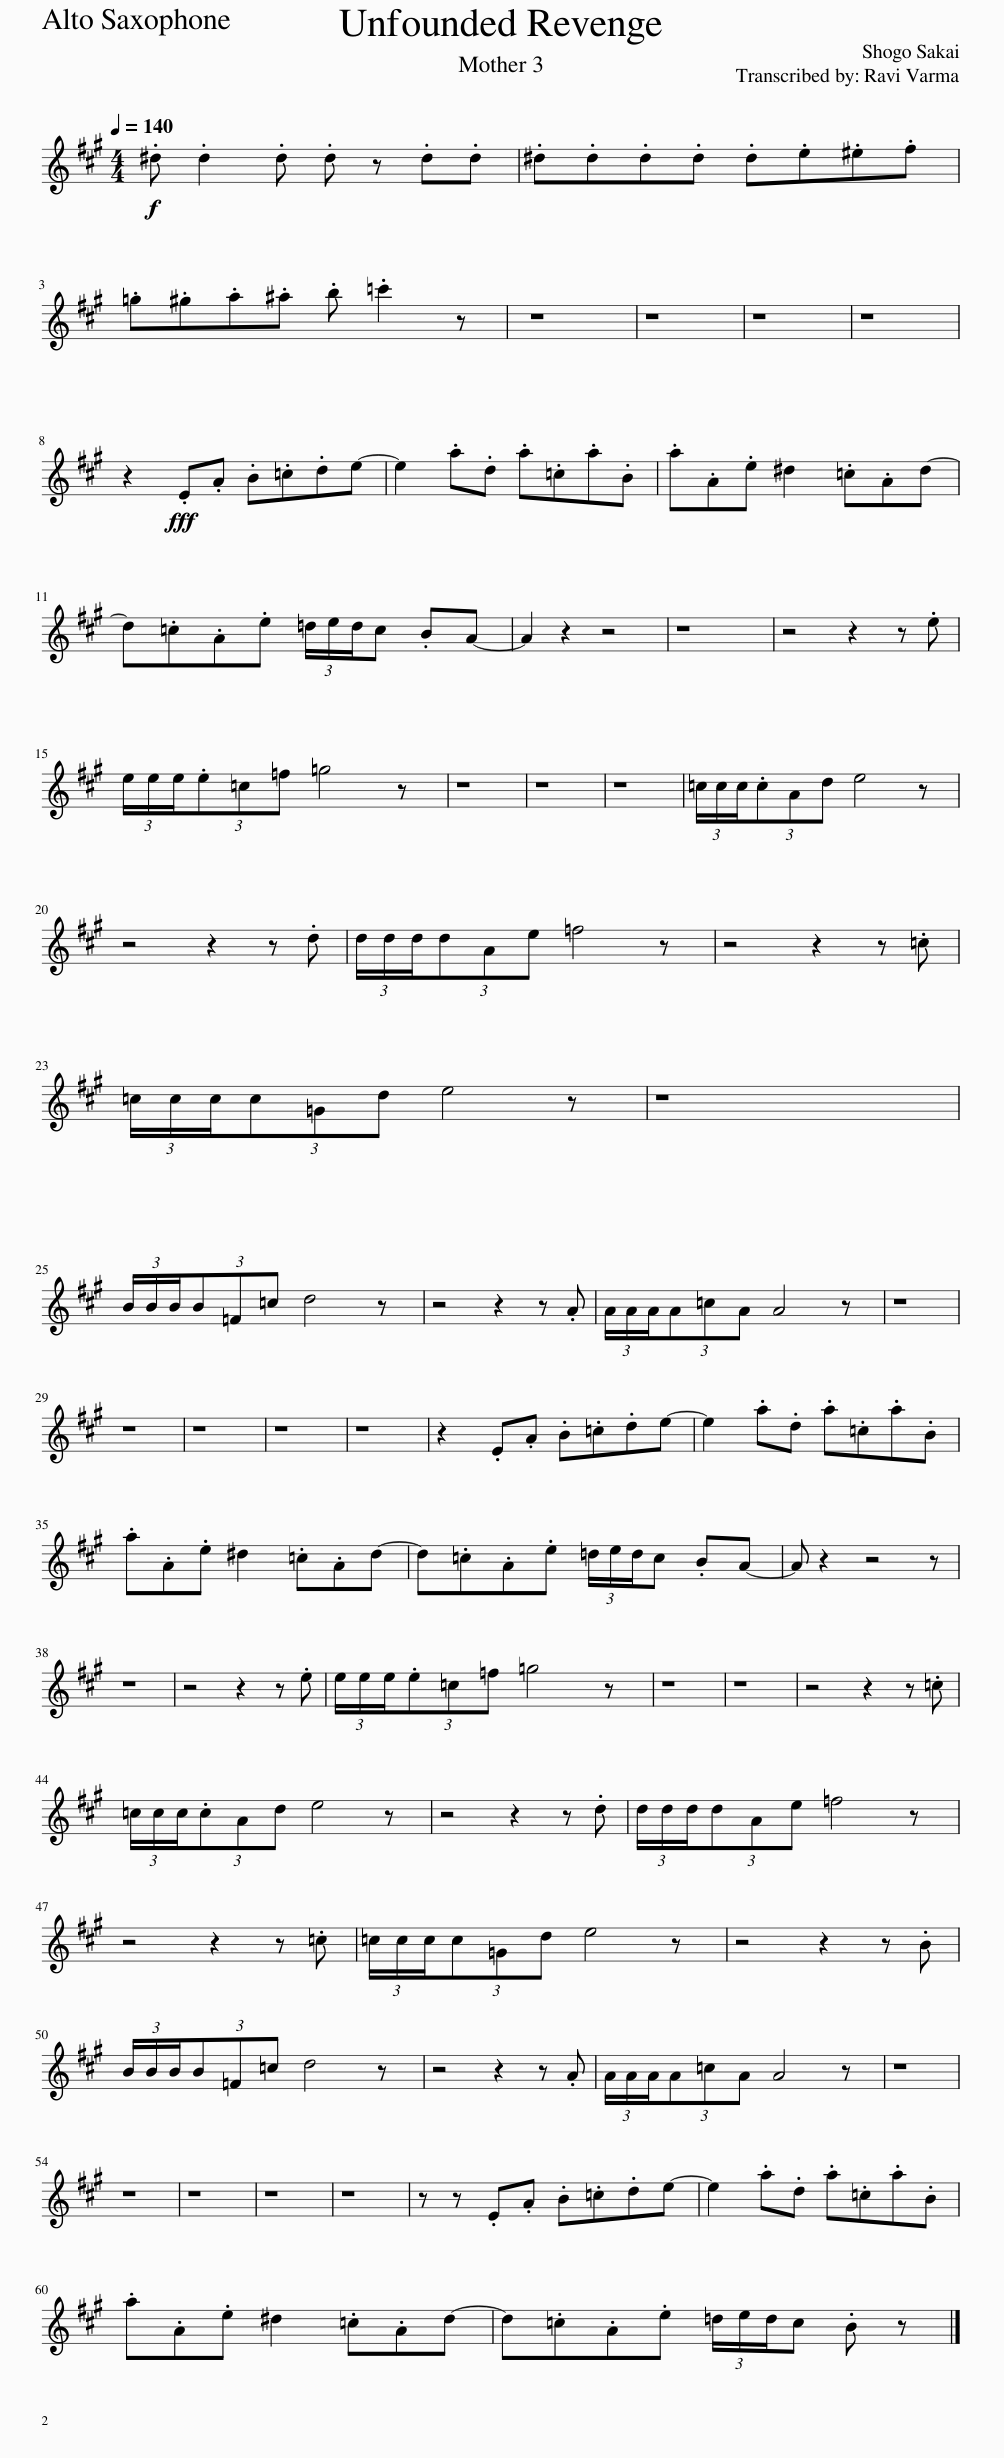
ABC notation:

X:1
L:1/8
Q:1/4=140
M:4/4
I:linebreak $
K:none
V:1 treble transpose=-9
V:1
[K:A]!f! .^d .d2 .d .d z .d.d | .^d.d.d.d .d.e.^e.f |$ .=g.^g.a.^a .b .=c'2 z | z8 | z8 | %5
 z8 | z8 |$ z2!fff! .E.A .B.=c.de- | e2 .a.d .a.=c.a.B | .a.A.e ^d2 .=c.Ad- |$ %10
 d.=c.A.e (3=d/e/d/c .BA- | A2 z2 z4 | z8 | z4 z2 z .e |$ (3e/e/e/(3.e=c=f =g4 z | %15
 z8 | z8 | z8 | (3=c/c/c/(3.cAd e4 z |$ z4 z2 z .d | %20
 (3d/d/d/(3dAe =f4 z | z4 z2 z .=c |$ (3=c/c/c/(3c=Gd e4 z | z8 |$ (3B/B/B/(3B=F=c d4 z | %25
 z4 z2 z .A | (3A/A/A/(3A=cA A4 z | z8 |$ z8 | z8 | %30
 z8 | z8 | z2 .E.A .B.=c.de- | e2 .a.d .a.=c.a.B |$ .a.A.e ^d2 .=c.Ad- | %35
 d.=c.A.e (3=d/e/d/c .BA- | A z2 z4 z |$ z8 | z4 z2 z .e | (3e/e/e/(3.e=c=f =g4 z | %40
 z8 | z8 | z4 z2 z .=c |$ (3=c/c/c/(3.cAd e4 z | z4 z2 z .d | %45
 (3d/d/d/(3dAe =f4 z |$ z4 z2 z .=c | (3=c/c/c/(3c=Gd e4 z | z4 z2 z .B |$ (3B/B/B/(3B=F=c d4 z | %50
 z4 z2 z .A | (3A/A/A/(3A=cA A4 z | z8 |$ z8 | z8 | %55
 z8 | z8 | z z .E.A .B.=c.de- | e2 .a.d .a.=c.a.B |$ .a.A.e ^d2 .=c.Ad- | %60
 d.=c.A.e (3=d/e/d/c .B z |] %61
